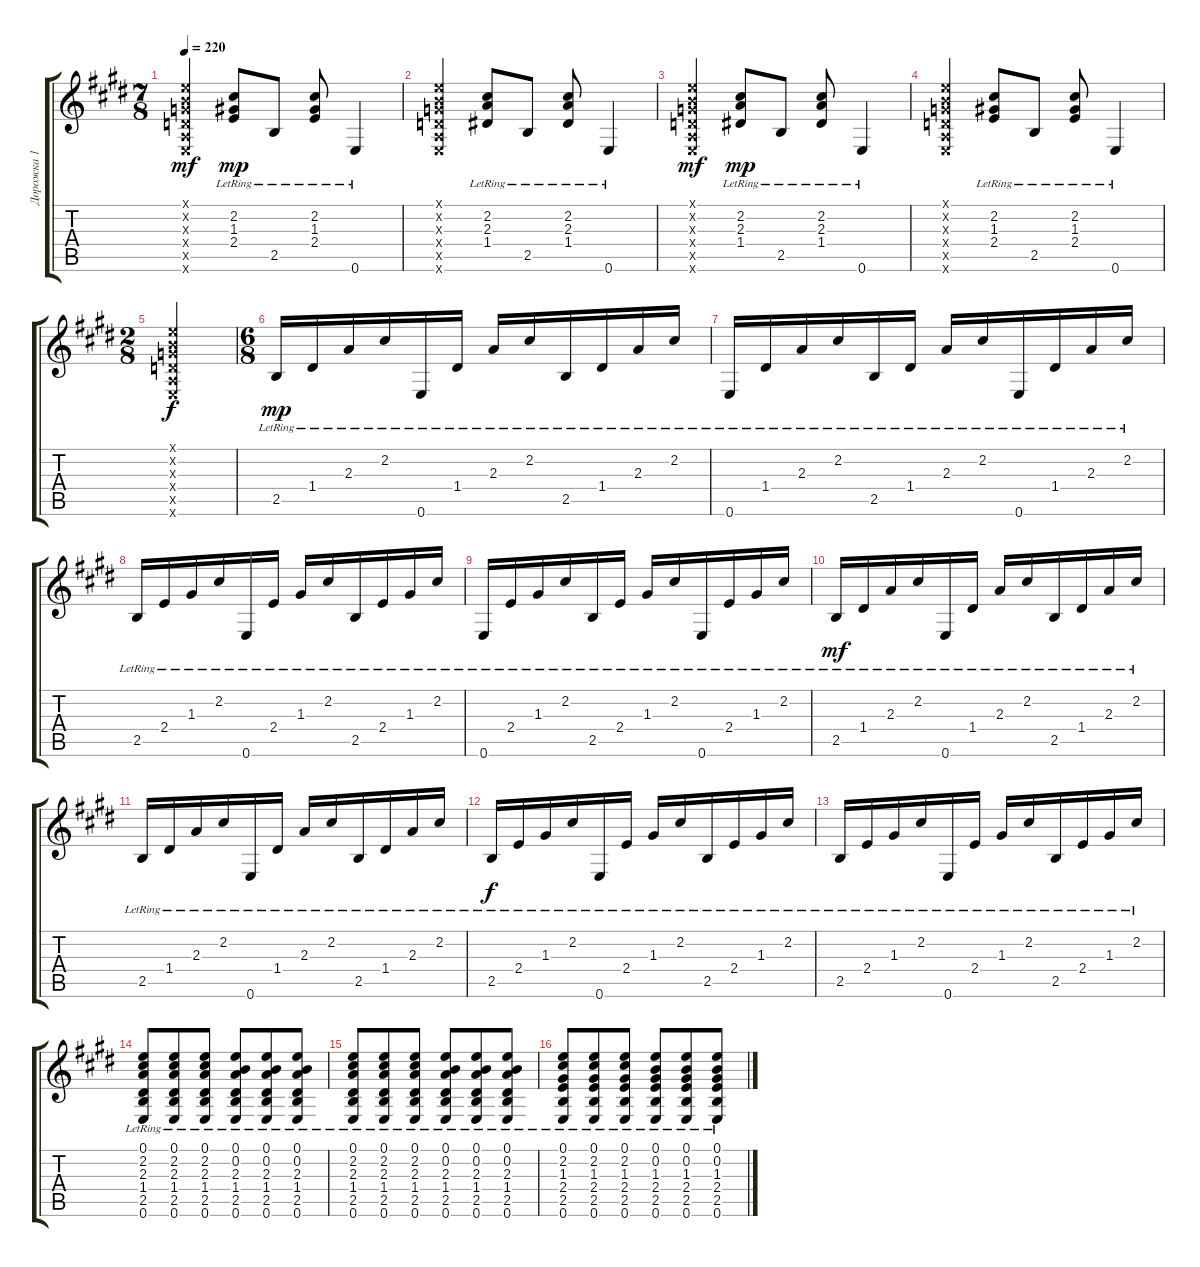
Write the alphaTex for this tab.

\track ("Дорожка 1" "Дорожка 1") {instrument acousticguitarnylon}
\staff {score tabs}
\tuning (E4 B3 G3 D3 A2 E2) {hide}
\ts (7 8)
\tempo 220
\clef g2
\ks e
(0.1{x} 0.2{x} 0.3{x} 0.4{x} 0.5{x} 0.6{x}).4{dy mf} (2.2{lr} 1.3{lr} 2.4{lr}).8{dy mp} 2.5{lr}.8 (2.2{lr} 1.3{lr} 2.4{lr}).8 0.6{lr}.4 |
(0.1{x} 0.2{x} 0.3{x} 0.4{x} 0.5{x} 0.6{x}).4 (2.2{lr} 2.3{lr} 1.4{lr}).8 2.5{lr}.8 (2.2{lr} 2.3{lr} 1.4{lr}).8 0.6{lr}.4 |
(0.1{x} 0.2{x} 0.3{x} 0.4{x} 0.5{x} 0.6{x}).4{dy mf} (2.2{lr} 2.3{lr} 1.4{lr}).8{dy mp} 2.5{lr}.8 (2.2{lr} 2.3{lr} 1.4{lr}).8 0.6{lr}.4 |
(0.1{x} 0.2{x} 0.3{x} 0.4{x} 0.5{x} 0.6{x}).4 (2.2{lr} 1.3{lr} 2.4{lr}).8 2.5{lr}.8 (2.2{lr} 1.3{lr} 2.4{lr}).8 0.6{lr}.4 |
\ts (2 8)
(0.1{x} 0.2{x} 0.3{x} 0.4{x} 0.5{x} 0.6{x}).4{dy f} |
\ts (6 8)
2.5{lr}.16{dy mp} 1.4{lr}.16 2.3{lr}.16 2.2{lr}.16 0.6{lr}.16 1.4{lr}.16 2.3{lr}.16 2.2{lr}.16 2.5{lr}.16 1.4{lr}.16 2.3{lr}.16 2.2{lr}.16 |
0.6{lr}.16 1.4{lr}.16 2.3{lr}.16 2.2{lr}.16 2.5{lr}.16 1.4{lr}.16 2.3{lr}.16 2.2{lr}.16 0.6{lr}.16 1.4{lr}.16 2.3{lr}.16 2.2{lr}.16 |
2.5{lr}.16 2.4{lr}.16 1.3{lr}.16 2.2{lr}.16 0.6{lr}.16 2.4{lr}.16 1.3{lr}.16 2.2{lr}.16 2.5{lr}.16 2.4{lr}.16 1.3{lr}.16 2.2{lr}.16 |
0.6{lr}.16 2.4{lr}.16 1.3{lr}.16 2.2{lr}.16 2.5{lr}.16 2.4{lr}.16 1.3{lr}.16 2.2{lr}.16 0.6{lr}.16 2.4{lr}.16 1.3{lr}.16 2.2{lr}.16 |
2.5{lr}.16{dy mf} 1.4{lr}.16 2.3{lr}.16 2.2{lr}.16 0.6{lr}.16 1.4{lr}.16 2.3{lr}.16 2.2{lr}.16 2.5{lr}.16 1.4{lr}.16 2.3{lr}.16 2.2{lr}.16 |
2.5{lr}.16 1.4{lr}.16 2.3{lr}.16 2.2{lr}.16 0.6{lr}.16 1.4{lr}.16 2.3{lr}.16 2.2{lr}.16 2.5{lr}.16 1.4{lr}.16 2.3{lr}.16 2.2{lr}.16 |
2.5{lr}.16{dy f} 2.4{lr}.16 1.3{lr}.16 2.2{lr}.16 0.6{lr}.16 2.4{lr}.16 1.3{lr}.16 2.2{lr}.16 2.5{lr}.16 2.4{lr}.16 1.3{lr}.16 2.2{lr}.16 |
2.5{lr}.16 2.4{lr}.16 1.3{lr}.16 2.2{lr}.16 0.6{lr}.16 2.4{lr}.16 1.3{lr}.16 2.2{lr}.16 2.5{lr}.16 2.4{lr}.16 1.3{lr}.16 2.2{lr}.16 |
(0.1{lr} 2.2{lr} 2.3{lr} 1.4{lr} 2.5{lr} 0.6{lr}).8 (0.1{lr} 2.2{lr} 2.3{lr} 1.4{lr} 2.5{lr} 0.6{lr}).8 (0.1{lr} 2.2{lr} 2.3{lr} 1.4{lr} 2.5{lr} 0.6{lr}).8 (0.1{lr} 0.2{lr} 2.3{lr} 1.4{lr} 2.5{lr} 0.6{lr}).8 (0.1{lr} 0.2{lr} 2.3{lr} 1.4{lr} 2.5{lr} 0.6{lr}).8 (0.1{lr} 0.2{lr} 2.3{lr} 1.4{lr} 2.5{lr} 0.6{lr}).8 |
(0.1{lr} 2.2{lr} 2.3{lr} 1.4{lr} 2.5{lr} 0.6{lr}).8 (0.1{lr} 2.2{lr} 2.3{lr} 1.4{lr} 2.5{lr} 0.6{lr}).8 (0.1{lr} 2.2{lr} 2.3{lr} 1.4{lr} 2.5{lr} 0.6{lr}).8 (0.1{lr} 0.2{lr} 2.3{lr} 1.4{lr} 2.5{lr} 0.6{lr}).8 (0.1{lr} 0.2{lr} 2.3{lr} 1.4{lr} 2.5{lr} 0.6{lr}).8 (0.1{lr} 0.2{lr} 2.3{lr} 1.4{lr} 2.5{lr} 0.6{lr}).8 |
(0.1{lr} 2.2{lr} 1.3{lr} 2.4{lr} 2.5{lr} 0.6{lr}).8 (0.1{lr} 2.2{lr} 1.3{lr} 2.4{lr} 2.5{lr} 0.6{lr}).8 (0.1{lr} 2.2{lr} 1.3{lr} 2.4{lr} 2.5{lr} 0.6{lr}).8 (0.1{lr} 0.2{lr} 1.3{lr} 2.4{lr} 2.5{lr} 0.6{lr}).8 (0.1{lr} 0.2{lr} 1.3{lr} 2.4{lr} 2.5{lr} 0.6{lr}).8 (0.1{lr} 0.2{lr} 1.3{lr} 2.4{lr} 2.5{lr} 0.6{lr}).8
